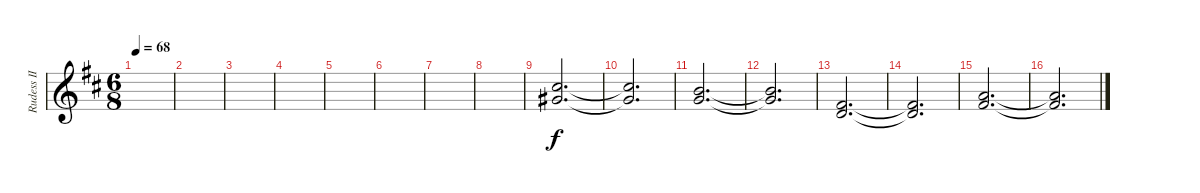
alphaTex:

\track ("Rudess II" "Rudess II") {instrument stringensemble2}
\staff {score}
\tuning (E4 B3 G3 D3 A2 E2 B1) {hide}
\ts (6 8)
\tempo 68
\clef g2
\ks d
|
|
|
|
|
|
|
|
(9.1 9.2).2{d volume 8 instrument stringensemble2} |
(9.1{t} 9.2{t}).2{d} |
(7.1 8.2).2{d} |
(7.1{t} 8.2{t}).2{d} |
(2.1 3.2).2{d} |
(2.1{t} 3.2{t}).2{d} |
(5.1 7.2).2{d} |
(5.1{t} 7.2{t}).2{d}
